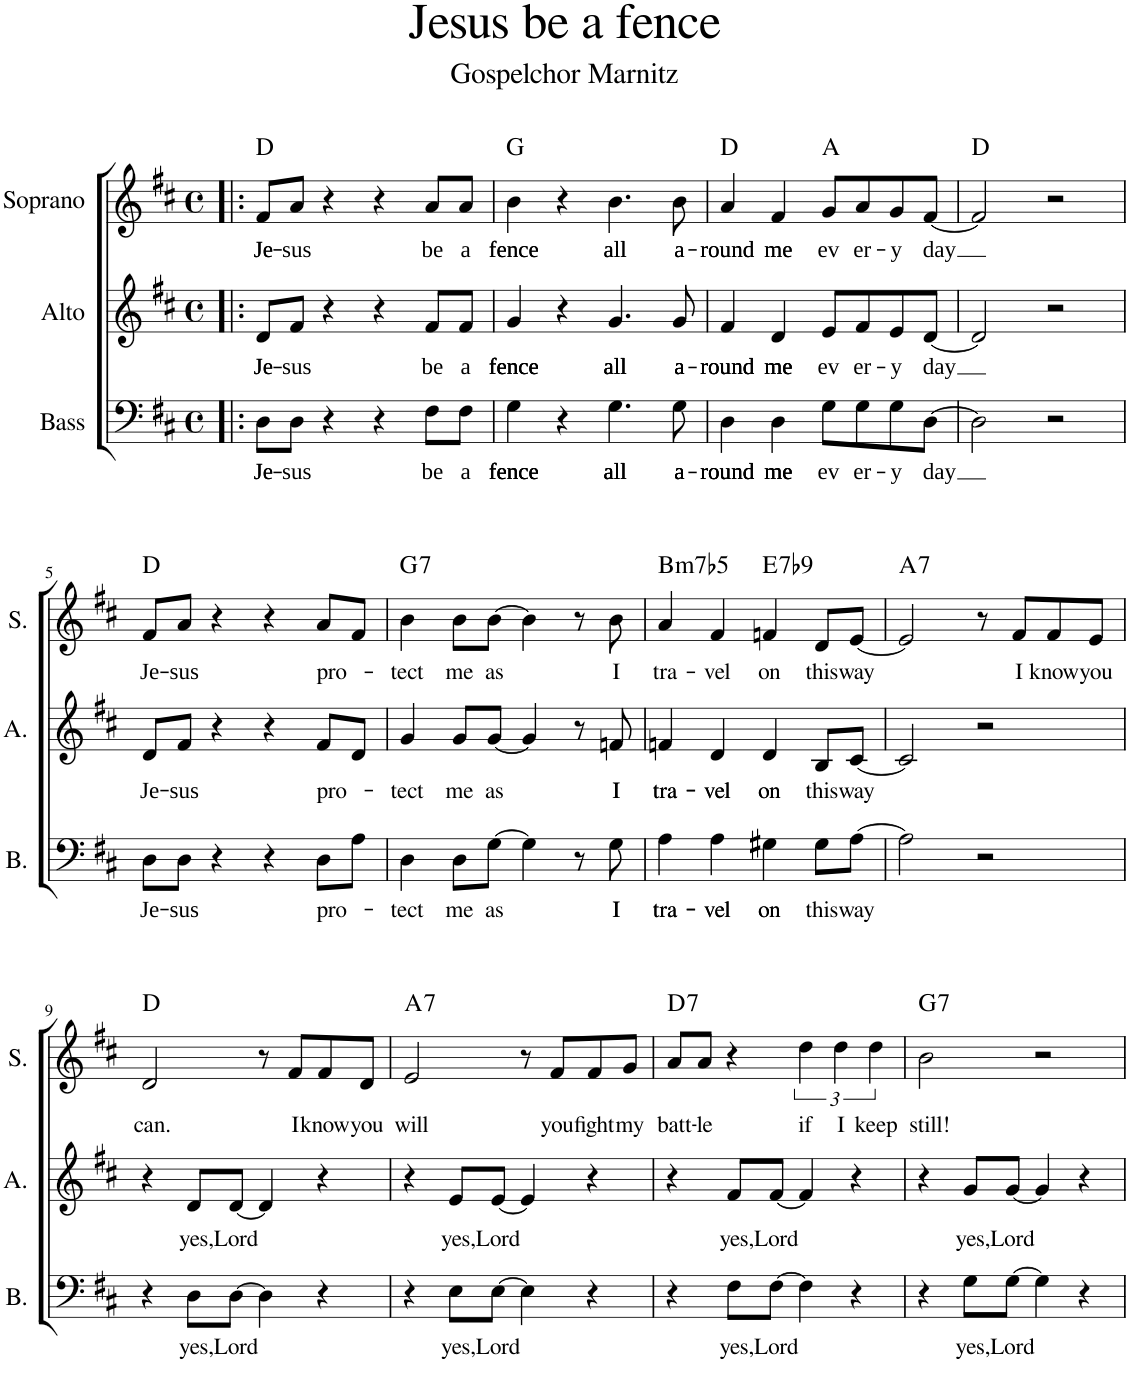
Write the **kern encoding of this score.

**kern	**text	**kern	**text	**kern	**text	**harte
*part3	*part3	*part2	*part2	*part1	*part1	*part1
*staff3	*staff3	*staff2	*staff2	*staff1	*staff1	*
*I"Bass	*	*I"Alto	*	*I"Soprano	*	*
*I'B.	*	*I'A.	*	*I'S.	*	*
*clefF4	*	*clefG2	*	*clefG2	*	*
*k[f#c#]	*	*k[f#c#]	*	*k[f#c#]	*	*
*M4/4	*	*M4/4	*	*M4/4	*	*
*met(c)	*	*met(c)	*	*met(c)	*	*
=1!|:	=1!|:	=1!|:	=1!|:	=1!|:	=1!|:	=1!|:
!	!LO:LY:b	!	!LO:LY:b	!	!LO:LY:b	!
8D\L	Je	8d/L	Je	8f#/L	Je	D:maj
!	!LO:LY:b	!	!LO:LY:b	!	!LO:LY:b	!
8D\J	-sus	8f#/J	-sus	8a/J	-sus	.
4r	.	4r	.	4r	.	.
4r	.	4r	.	4r	.	.
!	!LO:LY:b	!	!LO:LY:b	!	!LO:LY:b	!
8F#\L	be	8f#/L	be	8a/L	be	.
!	!LO:LY:b	!	!LO:LY:b	!	!LO:LY:b	!
8F#\J	a	8f#/J	a	8a/J	a	.
=2	=2	=2	=2	=2	=2	=2
!	!LO:LY:b	!	!LO:LY:b	!	!LO:LY:b	!
4G\	fence	4g/	fence	4b\	fence	G:maj
4r	.	4r	.	4r	.	.
!	!LO:LY:b	!	!LO:LY:b	!	!LO:LY:b	!
4.G\	all	4.g/	all	4.b\	all	.
!	!LO:LY:b	!	!LO:LY:b	!	!LO:LY:b	!
8G\	a	8g/	a	8b\	a	.
=3	=3	=3	=3	=3	=3	=3
!	!LO:LY:b	!	!LO:LY:b	!	!LO:LY:b	!
4D\	round	4f#/	round	4a/	round	D:maj
!	!LO:LY:b	!	!LO:LY:b	!	!LO:LY:b	!
4D\	me	4d/	me	4f#/	me	.
!	!LO:LY:b	!	!LO:LY:b	!	!LO:LY:b	!
8G\L	ev	8e/L	ev	8g/L	ev	A:maj
!	!LO:LY:b	!	!LO:LY:b	!	!LO:LY:b	!
8G\	er-	8f#/	er-	8a/	er-	.
!	!LO:LY:b	!	!LO:LY:b	!	!LO:LY:b	!
8G\	-y	8e/	-y	8g/	-y	.
!	!LO:LY:b	!	!LO:LY:b	!	!LO:LY:b	!
[8D\J	day	[8d/J	day	[8f#/J	day	.
=4	=4	=4	=4	=4	=4	=4
2D\]	.	2d/]	.	2f#/]	.	D:maj
2r	.	2r	.	2r	.	.
!!LO:LB:g=z
=5	=5	=5	=5	=5	=5	=5
!	!LO:LY:b	!	!LO:LY:b	!	!LO:LY:b	!
8D\L	Je-	8d/L	Je-	8f#/L	Je-	D:maj
!	!LO:LY:b	!	!LO:LY:b	!	!LO:LY:b	!
8D\J	-sus	8f#/J	-sus	8a/J	-sus	.
4r	.	4r	.	4r	.	.
4r	.	4r	.	4r	.	.
!	!LO:LY:b	!	!LO:LY:b	!	!LO:LY:b	!
8D\L	-pro-	8f#/L	-pro-	8a/L	-pro-	.
8A\J	.	8d/J	.	8f#/J	.	.
=6	=6	=6	=6	=6	=6	=6
!	!LO:LY:b	!	!LO:LY:b	!	!LO:LY:b	!LO:H:kt=7
4D\	-tect	4g/	-tect	4b\	-tect	G:7
!	!LO:LY:b	!	!LO:LY:b	!	!LO:LY:b	!
8D\L	me	8g/L	me	8b\L	me	.
!	!LO:LY:b	!	!LO:LY:b	!	!LO:LY:b	!
[8G\J	as	[8g/J	as	[8b\J	as	.
4G\]	.	4g/]	.	4b\]	.	.
8r	.	8r	.	8r	.	.
!	!LO:LY:b	!	!LO:LY:b	!	!LO:LY:b	!
8G\	I	8fn/	I	8b\	I	.
=7	=7	=7	=7	=7	=7	=7
!	!LO:LY:b	!	!LO:LY:b	!	!LO:LY:b	!LO:H:kt=m7b5
4A\	tra-	4fn/	tra-	4a/	tra-	B:hdim7
!	!LO:LY:b	!	!LO:LY:b	!	!LO:LY:b	!
4A\	-vel	4d/	-vel	4f#/	-vel	.
!	!LO:LY:b	!	!LO:LY:b	!	!LO:LY:b	!LO:H:kt=7
4G#X\	on	4d/	on	4fn/	on	E:7(b9)
!	!LO:LY:b	!	!LO:LY:b	!	!LO:LY:b	!
8G#\L	this	8B/L	this	8d/L	this	.
!	!LO:LY:b	!	!LO:LY:b	!	!LO:LY:b	!
[8A\J	way	[8c#/J	way	[8e/J	way	.
=8	=8	=8	=8	=8	=8	=8
!	!	!	!	!	!	!LO:H:kt=7
2A\]	.	2c#/]	.	2e/]	.	A:7
2r	.	2r	.	8r	.	.
!	!	!	!	!	!LO:LY:b	!
.	.	.	.	8f#/L	I	.
!	!	!	!	!	!LO:LY:b	!
.	.	.	.	8f#/	know	.
!	!	!	!	!	!LO:LY:b	!
.	.	.	.	8e/J	you	.
!!LO:LB:g=z
=9	=9	=9	=9	=9	=9	=9
!	!	!	!	!	!LO:LY:b	!
4r	.	4r	.	2d/	can.	D:maj
!	!LO:LY:b	!	!LO:LY:b	!	!	!
8D\L	yes,	8d/L	yes,	.	.	.
!	!LO:LY:b	!	!LO:LY:b	!	!	!
[8D\J	Lord	[8d/J	Lord	.	.	.
4D\]	.	4d/]	.	8r	.	.
!	!	!	!	!	!LO:LY:b	!
.	.	.	.	8f#/L	I	.
!	!	!	!	!	!LO:LY:b	!
4r	.	4r	.	8f#/	know	.
!	!	!	!	!	!LO:LY:b	!
.	.	.	.	8d/J	you	.
=10	=10	=10	=10	=10	=10	=10
!	!	!	!	!	!LO:LY:b	!LO:H:kt=7
4r	.	4r	.	2e/	will	A:7
!	!LO:LY:b	!	!LO:LY:b	!	!	!
8E\L	yes,	8e/L	yes,	.	.	.
!	!LO:LY:b	!	!LO:LY:b	!	!	!
[8E\J	Lord	[8e/J	Lord	.	.	.
4E\]	.	4e/]	.	8r	.	.
!	!	!	!	!	!LO:LY:b	!
.	.	.	.	8f#/L	you	.
!	!	!	!	!	!LO:LY:b	!
4r	.	4r	.	8f#/	fight	.
!	!	!	!	!	!LO:LY:b	!
.	.	.	.	8g/J	my	.
=11	=11	=11	=11	=11	=11	=11
!	!	!	!	!	!LO:LY:b	!LO:H:kt=7
4r	.	4r	.	8a/L	batt-	D:7
!	!	!	!	!	!LO:LY:b	!
.	.	.	.	8a/J	-le	.
!	!LO:LY:b	!	!LO:LY:b	!	!	!
8F#\L	yes,	8f#/L	yes,	4r	.	.
!	!LO:LY:b	!	!LO:LY:b	!	!	!
[8F#\J	Lord	[8f#/J	Lord	.	.	.
!	!	!	!	!	!LO:LY:b	!
4F#\]	.	4f#/]	.	6dd\	if	.
!	!	!	!	!	!LO:LY:b	!
.	.	.	.	6dd\	I	.
4r	.	4r	.	.	.	.
!	!	!	!	!	!LO:LY:b	!
.	.	.	.	6dd\	keep	.
=12	=12	=12	=12	=12	=12	=12
!	!	!	!	!	!LO:LY:b	!LO:H:kt=7
4r	.	4r	.	2b\	still!	G:7
!	!LO:LY:b	!	!LO:LY:b	!	!	!
8G\L	yes,	8g/L	yes,	.	.	.
!	!LO:LY:b	!	!LO:LY:b	!	!	!
[8G\J	Lord	[8g/J	Lord	.	.	.
4G\]	.	4g/]	.	2r	.	.
4r	.	4r	.	.	.	.
=	=	=	=	=	=	=
*-	*-	*-	*-	*-	*-	*-
